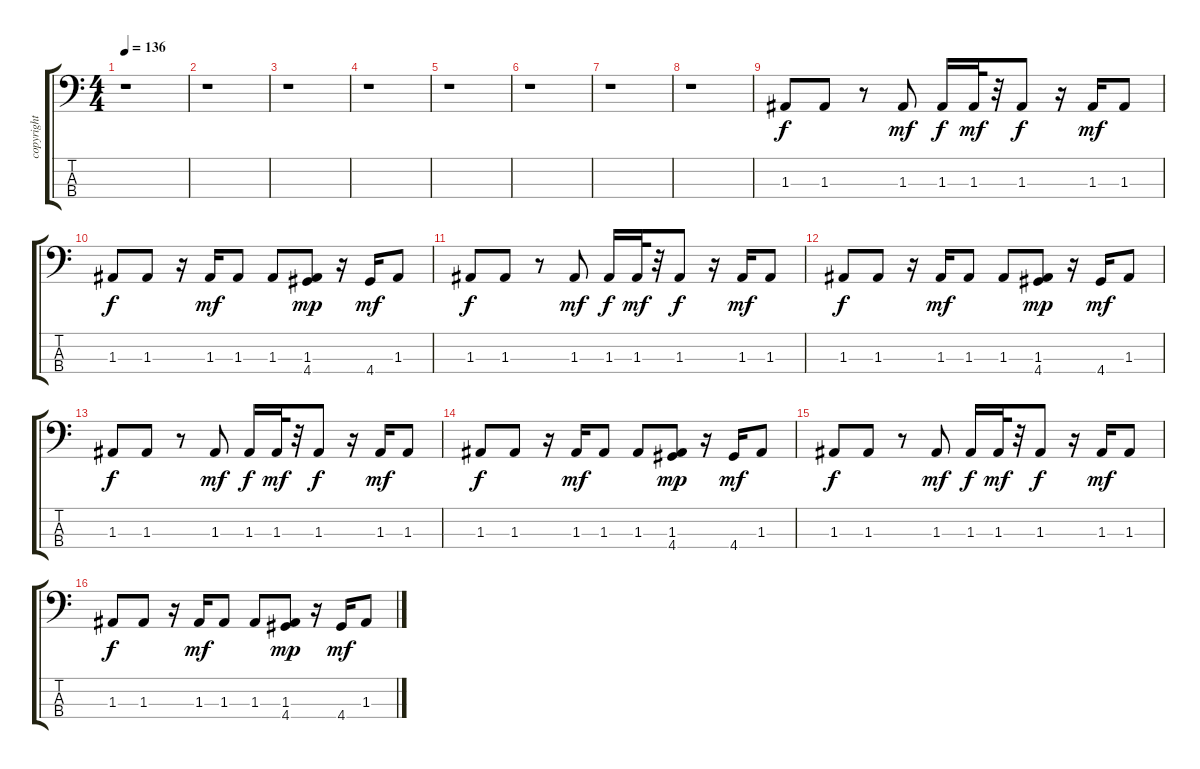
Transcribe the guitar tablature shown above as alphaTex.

\track ("copyright 1997" "copyright ") {instrument electricbasspick}
\staff {score tabs}
\tuning (G2 D2 A1 E1) {hide}
\ts (4 4)
\tempo 136
\clef f4
\ks c
r.1{dy mf} |
r.1 |
r.1 |
r.1 |
r.1 |
r.1 |
r.1 |
r.1 |
1.3.8{dy f} 1.3.8 r.8 1.3.8{dy mf} 1.3.16{dy f} 1.3.32{dy mf} r.32 1.3.8{dy f} r.16 1.3.16{dy mf} 1.3.8 |
1.3.8{dy f} 1.3.8 r.16 1.3.16{dy mf} 1.3.8 1.3.8 (1.3 4.4).8{dy mp} r.16 4.4.16{dy mf} 1.3.8 |
1.3.8{dy f} 1.3.8 r.8 1.3.8{dy mf} 1.3.16{dy f} 1.3.32{dy mf} r.32 1.3.8{dy f} r.16 1.3.16{dy mf} 1.3.8 |
1.3.8{dy f} 1.3.8 r.16 1.3.16{dy mf} 1.3.8 1.3.8 (1.3 4.4).8{dy mp} r.16 4.4.16{dy mf} 1.3.8 |
1.3.8{dy f} 1.3.8 r.8 1.3.8{dy mf} 1.3.16{dy f} 1.3.32{dy mf} r.32 1.3.8{dy f} r.16 1.3.16{dy mf} 1.3.8 |
1.3.8{dy f} 1.3.8 r.16 1.3.16{dy mf} 1.3.8 1.3.8 (1.3 4.4).8{dy mp} r.16 4.4.16{dy mf} 1.3.8 |
1.3.8{dy f} 1.3.8 r.8 1.3.8{dy mf} 1.3.16{dy f} 1.3.32{dy mf} r.32 1.3.8{dy f} r.16 1.3.16{dy mf} 1.3.8 |
1.3.8{dy f} 1.3.8 r.16 1.3.16{dy mf} 1.3.8 1.3.8 (1.3 4.4).8{dy mp} r.16 4.4.16{dy mf} 1.3.8
